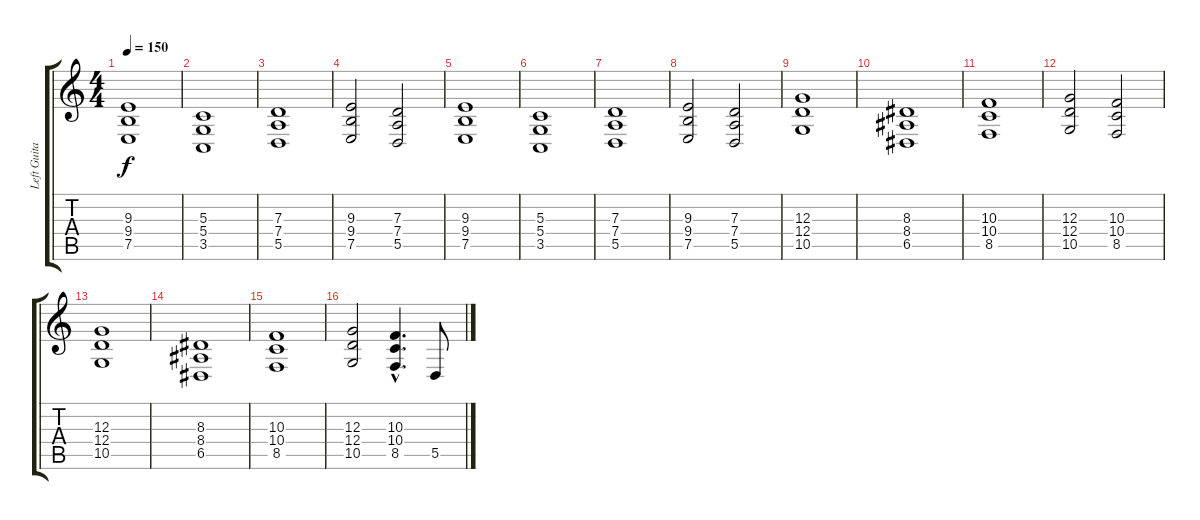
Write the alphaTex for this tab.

\track ("Left Guitar Synth" "Left Guita") {instrument pad5bowed}
\staff {score tabs}
\tuning (E4 B3 G3 D3 A2 E2) {hide}
\ts (4 4)
\tempo 150
\clef g2
\ks c
(9.3 9.4 7.5).1{dy f} |
(5.3 5.4 3.5).1 |
(7.3 7.4 5.5).1 |
(9.3 9.4 7.5).2 (7.3 7.4 5.5).2 |
(9.3 9.4 7.5).1 |
(5.3 5.4 3.5).1 |
(7.3 7.4 5.5).1 |
(9.3 9.4 7.5).2 (7.3 7.4 5.5).2 |
(12.3 12.4 10.5).1 |
(8.3 8.4 6.5).1 |
(10.3 10.4 8.5).1 |
(12.3 12.4 10.5).2 (10.3 10.4 8.5).2 |
(12.3 12.4 10.5).1 |
(8.3 8.4 6.5).1 |
(10.3 10.4 8.5).1 |
(12.3 12.4 10.5).2 (10.3{hac} 10.4{hac} 8.5{hac}).4{d} 5.5.8
